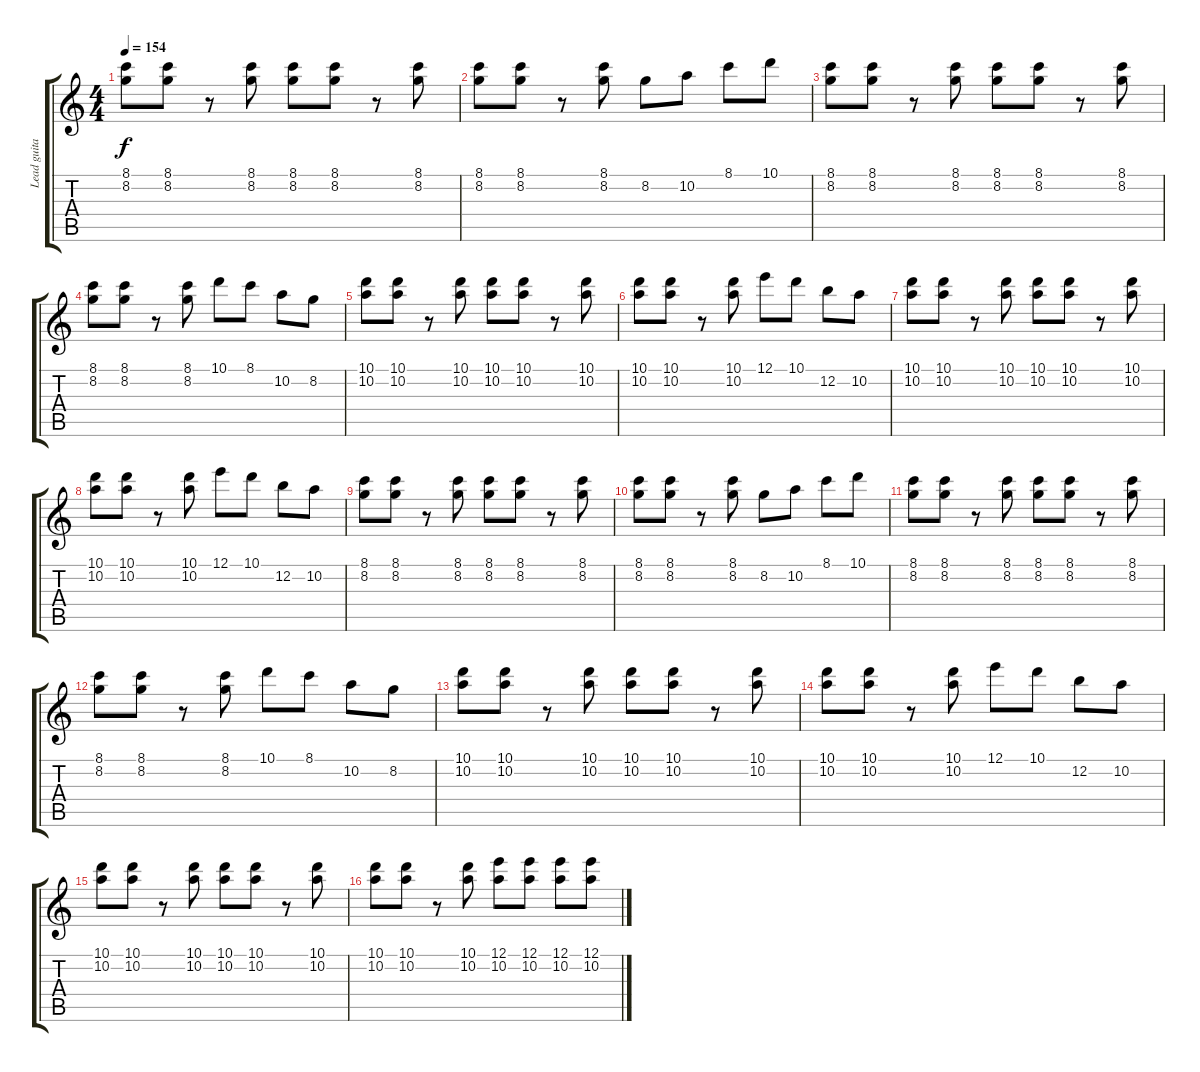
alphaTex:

\track ("Lead guitar" "Lead guita") {instrument distortionguitar}
\staff {score tabs}
\tuning (E4 B3 G3 D3 A2 E2) {hide}
\ts (4 4)
\tempo 154
\clef g2
\ks c
(8.1 8.2).8{dy f} (8.1 8.2).8 r.8 (8.1 8.2).8 (8.1 8.2).8 (8.1 8.2).8 r.8 (8.1 8.2).8 |
(8.1 8.2).8 (8.1 8.2).8 r.8 (8.1 8.2).8 8.2.8 10.2.8 8.1.8 10.1.8 |
(8.1 8.2).8 (8.1 8.2).8 r.8 (8.1 8.2).8 (8.1 8.2).8 (8.1 8.2).8 r.8 (8.1 8.2).8 |
(8.1 8.2).8 (8.1 8.2).8 r.8 (8.1 8.2).8 10.1.8 8.1.8 10.2.8 8.2.8 |
(10.1 10.2).8 (10.1 10.2).8 r.8 (10.1 10.2).8 (10.1 10.2).8 (10.1 10.2).8 r.8 (10.1 10.2).8 |
(10.1 10.2).8 (10.1 10.2).8 r.8 (10.1 10.2).8 12.1.8 10.1.8 12.2.8 10.2.8 |
(10.1 10.2).8 (10.1 10.2).8 r.8 (10.1 10.2).8 (10.1 10.2).8 (10.1 10.2).8 r.8 (10.1 10.2).8 |
(10.1 10.2).8 (10.1 10.2).8 r.8 (10.1 10.2).8 12.1.8 10.1.8 12.2.8 10.2.8 |
(8.1 8.2).8 (8.1 8.2).8 r.8 (8.1 8.2).8 (8.1 8.2).8 (8.1 8.2).8 r.8 (8.1 8.2).8 |
(8.1 8.2).8 (8.1 8.2).8 r.8 (8.1 8.2).8 8.2.8 10.2.8 8.1.8 10.1.8 |
(8.1 8.2).8 (8.1 8.2).8 r.8 (8.1 8.2).8 (8.1 8.2).8 (8.1 8.2).8 r.8 (8.1 8.2).8 |
(8.1 8.2).8 (8.1 8.2).8 r.8 (8.1 8.2).8 10.1.8 8.1.8 10.2.8 8.2.8 |
(10.1 10.2).8 (10.1 10.2).8 r.8 (10.1 10.2).8 (10.1 10.2).8 (10.1 10.2).8 r.8 (10.1 10.2).8 |
(10.1 10.2).8 (10.1 10.2).8 r.8 (10.1 10.2).8 12.1.8 10.1.8 12.2.8 10.2.8 |
(10.1 10.2).8 (10.1 10.2).8 r.8 (10.1 10.2).8 (10.1 10.2).8 (10.1 10.2).8 r.8 (10.1 10.2).8 |
(10.1 10.2).8 (10.1 10.2).8 r.8 (10.1 10.2).8 (12.1 10.2).8 (12.1 10.2).8 (12.1 10.2).8 (12.1 10.2).8
